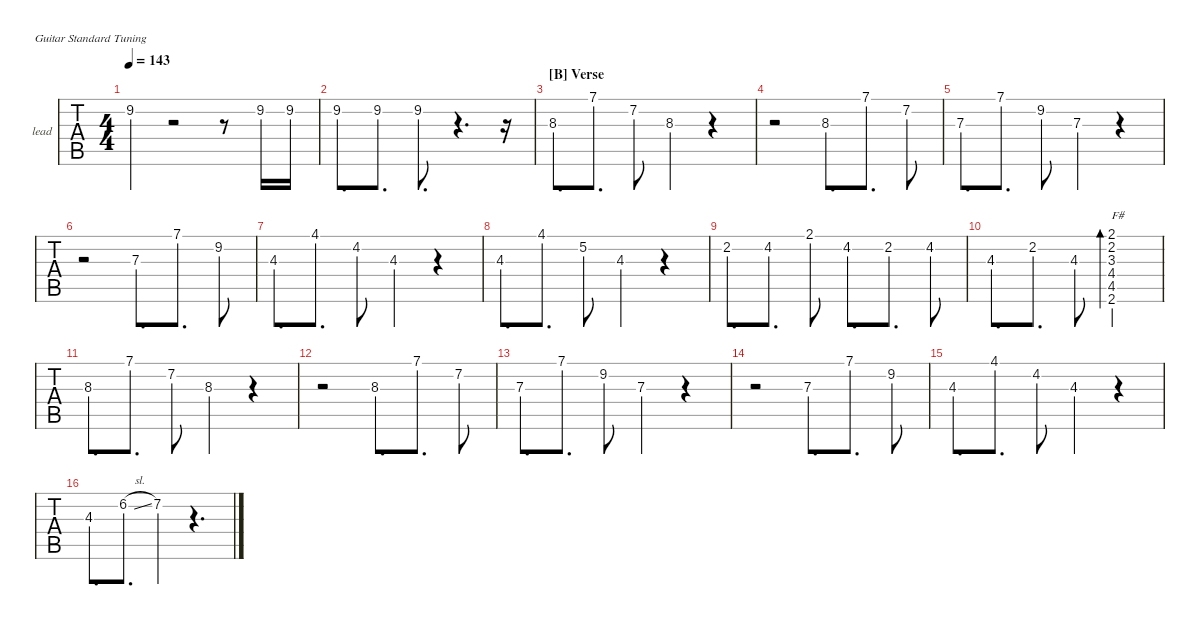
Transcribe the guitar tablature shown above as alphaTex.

\defaultSystemsLayout 4
\hideDynamics
\bracketExtendMode nobrackets
\firstSystemTrackNameOrientation horizontal
\otherSystemsTrackNameOrientation horizontal
\track ("lead guitar" "lead") {instrument electricguitarclean}
\staff {tabs}
\tuning (E4 B3 G3 D3 A2 E2)
\ts (4 4)
\tempo 143
\clef g2
\ottava 8va
\ks g#minor
9.2{acc #}.4{dy mf} r.2 r.8 9.2{acc #}.16 9.2{acc #}.16 |
9.2{acc #}.8{d} 9.2{acc #}.8{d} 9.2{acc #}.8{d} r.4{d} r.16 |
\section ("B" "Verse")
\ottava regular
8.3{acc #}.8{d} 7.1{acc forcenatural}.8{d} 7.2{acc #}.8 8.3{acc #}.4 r.4 |
r.2 8.3{acc #}.8{d} 7.1{acc forcenatural}.8{d} 7.2{acc #}.8 |
7.3{acc forcenatural}.8{d} 7.1{acc forcenatural}.8{d} 9.2{acc #}.8 7.3{acc forcenatural}.4 r.4 |
r.2 7.3{acc forcenatural}.8{d} 7.1{acc forcenatural}.8{d} 9.2{acc #}.8 |
4.3{acc forcenatural}.8{d} 4.1{acc #}.8{d} 4.2{acc #}.8 4.3{acc forcenatural}.4 r.4 |
4.3{acc forcenatural}.8{d} 4.1{acc #}.8{d} 5.2{acc forcenatural}.8 4.3{acc forcenatural}.4 r.4 |
2.2{acc #}.8{d} 4.2{acc #}.8{d} 2.1{acc #}.8 4.2{acc #}.8{d} 2.2{acc #}.8{d} 4.2{acc #}.8 |
4.3{acc forcenatural}.8{d} 2.2{acc #}.8{d} 4.3{acc forcenatural}.8 (2.6{acc #} 4.5{acc #} 4.4{acc #} 3.3{acc #} 2.2{acc #} 2.1{acc #}).2{bd 221 txt "F#"} |
8.3{acc #}.8{d} 7.1{acc forcenatural}.8{d} 7.2{acc #}.8 8.3{acc #}.4 r.4 |
r.2 8.3{acc #}.8{d} 7.1{acc forcenatural}.8{d} 7.2{acc #}.8 |
7.3{acc forcenatural}.8{d} 7.1{acc forcenatural}.8{d} 9.2{acc #}.8 7.3{acc forcenatural}.4 r.4 |
r.2 7.3{acc forcenatural}.8{d} 7.1{acc forcenatural}.8{d} 9.2{acc #}.8 |
4.3{acc forcenatural}.8{d} 4.1{acc #}.8{d} 4.2{acc #}.8 4.3{acc forcenatural}.4 r.4 |
4.3{acc forcenatural}.8{d} 6.2{sl acc forcenatural}.8{d} 7.2{acc #}.4 r.4{d}
